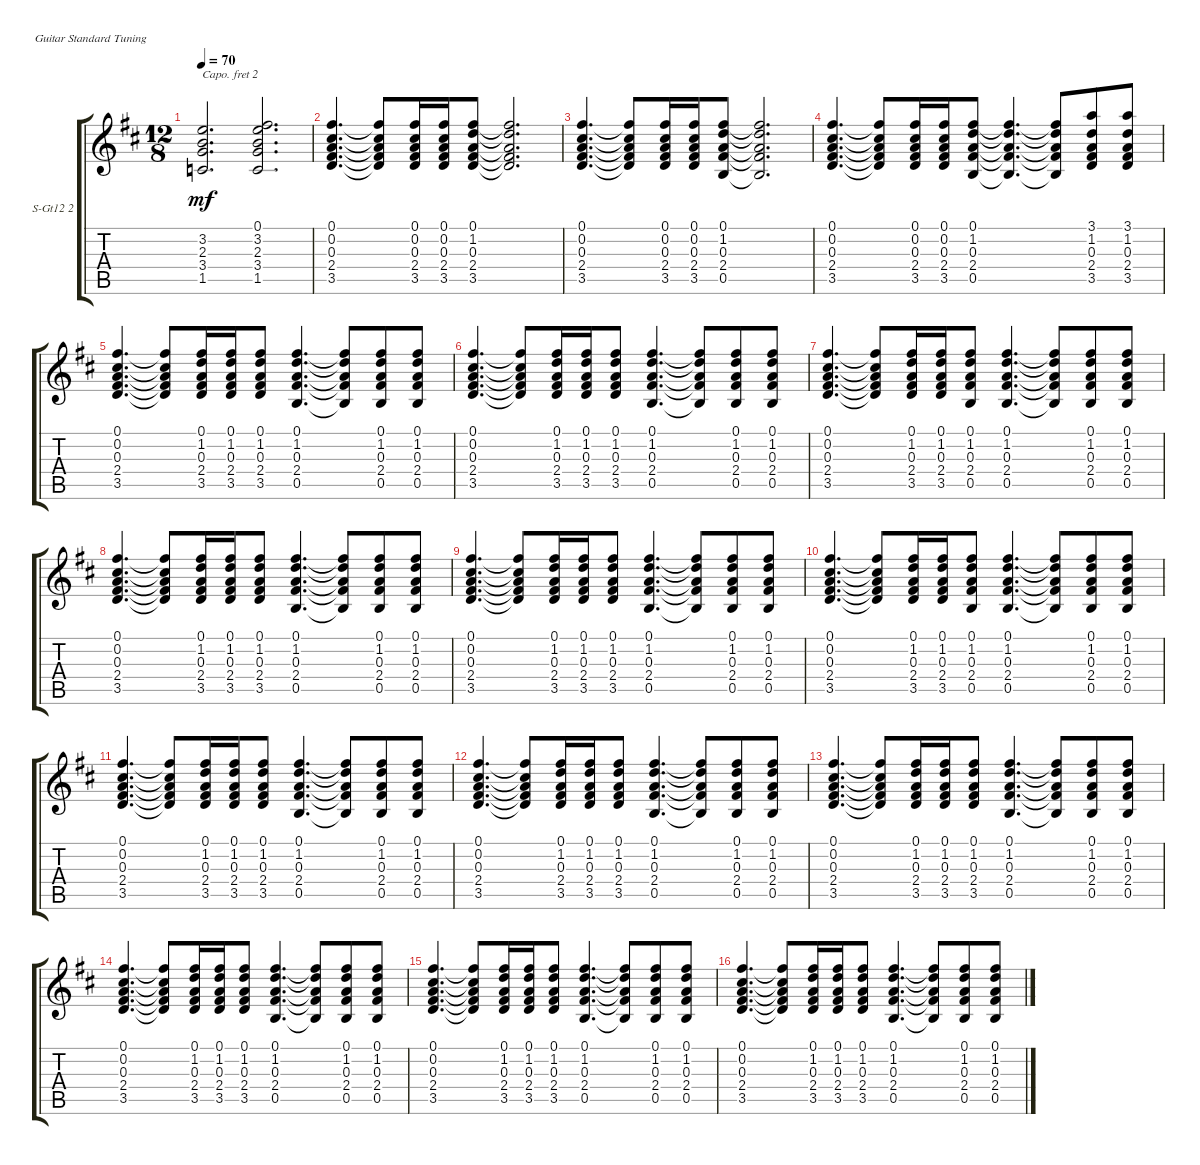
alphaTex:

\defaultSystemsLayout 4
\bracketExtendMode groupsimilarinstruments
\firstSystemTrackNameOrientation horizontal
\otherSystemsTrackNameOrientation horizontal
\track ("12 St. Steel Guitar2" "S-Gt12 2") {instrument acousticguitarsteel}
\staff {score tabs}
\capo 2
\tuning (E4 B3 G3 D3 A2 E2)
\ts (12 8)
\tempo 70
\clef g2
\ks d
(1.5 3.4 2.3 3.2).2{d dy mf} (3.2 2.3 3.4 1.5 0.1).2{d} |
(0.1 0.2 0.3 2.4 3.5).4{d} (3.5{t} 0.3{t} 0.2{t} 0.1{t} 2.4{t}).8 (0.1 2.4 0.3 0.2 3.5).16 (0.1 2.4 0.3 0.2 3.5).16 (0.1 1.2 0.3 2.4 3.5).8 (3.5{t} 2.4{t} 0.3{t} 1.2{t} 0.1{t}).2{d} |
(0.1 0.2 0.3 2.4 3.5).4{d} (3.5{t} 2.4{t} 0.3{t} 0.2{t} 0.1{t}).8 (0.1 0.2 0.3 2.4 3.5).16 (3.5 2.4 0.3 0.2 0.1).16 (0.1 1.2 0.3 2.4 0.5).8 (0.5{t} 2.4{t} 0.3{t} 1.2{t} 0.1{t}).2{d} |
(3.5 2.4 0.3 0.2 0.1).4{d} (0.1{t} 0.2{t} 0.3{t} 2.4{t} 3.5{t}).8 (3.5 2.4 0.3 0.1 0.2).16 (0.1 0.2 0.3 2.4 3.5).16 (0.5 2.4 0.3 1.2 0.1).8 (0.1{t} 1.2{t} 0.3{t} 2.4{t} 0.5{t}).4{d} (0.5{t} 2.4{t} 0.3{t} 1.2{t} 0.1{t}).8 (3.1 1.2 0.3 2.4 3.5).8 (3.5 2.4 0.3 1.2 3.1).8 |
(0.1 0.2 0.3 2.4 3.5).4{d} (3.5{t} 2.4{t} 0.3{t} 0.2{t} 0.1{t}).8 (3.5 2.4 0.3 1.2 0.1).16 (3.5 2.4 0.3 1.2 0.1).16 (3.5 2.4 0.3 1.2 0.1).8 (0.1 1.2 0.3 2.4 0.5).4{d} (0.5{t} 2.4{t} 0.3{t} 1.2{t} 0.1{t}).8 (0.1 1.2 0.3 2.4 0.5).8 (0.1 1.2 0.3 2.4 0.5).8 |
(0.1 0.2 0.3 2.4 3.5).4{d} (3.5{t} 2.4{t} 0.3{t} 0.2{t} 0.1{t}).8 (3.5 2.4 0.3 1.2 0.1).16 (3.5 2.4 0.3 1.2 0.1).16 (3.5 2.4 0.3 1.2 0.1).8 (0.1 1.2 0.3 2.4 0.5).4{d} (0.5{t} 2.4{t} 0.3{t} 1.2{t} 0.1{t}).8 (0.1 1.2 0.3 2.4 0.5).8 (0.1 1.2 0.3 2.4 0.5).8 |
(3.5 2.4 0.3 0.2 0.1).4{d} (0.1{t} 0.2{t} 0.3{t} 2.4{t} 3.5{t}).8 (3.5 2.4 0.3 0.1 1.2).16 (0.1 1.2 0.3 2.4 3.5).16 (0.5 2.4 0.3 1.2 0.1).8 (0.1 1.2 0.3 2.4 0.5).4{d} (0.5{t} 2.4{t} 0.3{t} 1.2{t} 0.1{t}).8 (0.1 1.2 0.3 2.4 0.5).8 (0.5 2.4 0.3 1.2 0.1).8 |
(0.1 0.2 0.3 2.4 3.5).4{d} (3.5{t} 2.4{t} 0.3{t} 0.2{t} 0.1{t}).8 (3.5 2.4 0.3 1.2 0.1).16 (3.5 2.4 0.3 1.2 0.1).16 (3.5 2.4 0.3 1.2 0.1).8 (0.1 1.2 0.3 2.4 0.5).4{d} (0.5{t} 2.4{t} 0.3{t} 1.2{t} 0.1{t}).8 (0.1 1.2 0.3 2.4 0.5).8 (0.1 1.2 0.3 2.4 0.5).8 |
(0.1 0.2 0.3 2.4 3.5).4{d} (3.5{t} 2.4{t} 0.3{t} 0.2{t} 0.1{t}).8 (3.5 2.4 0.3 1.2 0.1).16 (3.5 2.4 0.3 1.2 0.1).16 (3.5 2.4 0.3 1.2 0.1).8 (0.1 1.2 0.3 2.4 0.5).4{d} (0.5{t} 2.4{t} 0.3{t} 1.2{t} 0.1{t}).8 (0.1 1.2 0.3 2.4 0.5).8 (0.1 1.2 0.3 2.4 0.5).8 |
(3.5 2.4 0.3 0.2 0.1).4{d} (0.1{t} 0.2{t} 0.3{t} 2.4{t} 3.5{t}).8 (3.5 2.4 0.3 0.1 1.2).16 (0.1 1.2 0.3 2.4 3.5).16 (0.5 2.4 0.3 1.2 0.1).8 (0.1 1.2 0.3 2.4 0.5).4{d} (0.5{t} 2.4{t} 0.3{t} 1.2{t} 0.1{t}).8 (0.1 1.2 0.3 2.4 0.5).8 (0.5 2.4 0.3 1.2 0.1).8 |
(0.1 0.2 0.3 2.4 3.5).4{d} (3.5{t} 2.4{t} 0.3{t} 0.2{t} 0.1{t}).8 (3.5 2.4 0.3 1.2 0.1).16 (3.5 2.4 0.3 1.2 0.1).16 (3.5 2.4 0.3 1.2 0.1).8 (0.1 1.2 0.3 2.4 0.5).4{d} (0.5{t} 2.4{t} 0.3{t} 1.2{t} 0.1{t}).8 (0.1 1.2 0.3 2.4 0.5).8 (0.1 1.2 0.3 2.4 0.5).8 |
(0.1 0.2 0.3 2.4 3.5).4{d} (3.5{t} 2.4{t} 0.3{t} 0.2{t} 0.1{t}).8 (3.5 2.4 0.3 1.2 0.1).16 (3.5 2.4 0.3 1.2 0.1).16 (3.5 2.4 0.3 1.2 0.1).8 (0.1 1.2 0.3 2.4 0.5).4{d} (0.5{t} 2.4{t} 0.3{t} 1.2{t} 0.1{t}).8 (0.1 1.2 0.3 2.4 0.5).8 (0.1 1.2 0.3 2.4 0.5).8 |
(3.5 2.4 0.3 0.2 0.1).4{d} (0.1{t} 0.2{t} 0.3{t} 2.4{t} 3.5{t}).8 (3.5 2.4 0.3 0.1 1.2).16 (0.1 1.2 0.3 2.4 3.5).16 (3.5 2.4 0.3 1.2 0.1).8 (0.1 1.2 0.3 2.4 0.5).4{d} (0.5{t} 2.4{t} 0.3{t} 1.2{t} 0.1{t}).8 (0.1 1.2 0.3 2.4 0.5).8 (0.5 2.4 0.3 1.2 0.1).8 |
(0.1 0.2 0.3 2.4 3.5).4{d} (3.5{t} 2.4{t} 0.3{t} 0.2{t} 0.1{t}).8 (3.5 2.4 0.3 1.2 0.1).16 (3.5 2.4 0.3 1.2 0.1).16 (3.5 2.4 0.3 1.2 0.1).8 (0.1 1.2 0.3 2.4 0.5).4{d} (0.5{t} 2.4{t} 0.3{t} 1.2{t} 0.1{t}).8 (0.1 1.2 0.3 2.4 0.5).8 (0.1 1.2 0.3 2.4 0.5).8 |
(0.1 0.2 0.3 2.4 3.5).4{d} (3.5{t} 2.4{t} 0.3{t} 0.2{t} 0.1{t}).8 (3.5 2.4 0.3 1.2 0.1).16 (3.5 2.4 0.3 1.2 0.1).16 (3.5 2.4 0.3 1.2 0.1).8 (0.1 1.2 0.3 2.4 0.5).4{d} (0.5{t} 2.4{t} 0.3{t} 1.2{t} 0.1{t}).8 (0.1 1.2 0.3 2.4 0.5).8 (0.1 1.2 0.3 2.4 0.5).8 |
(0.1 0.2 0.3 2.4 3.5).4{d} (3.5{t} 2.4{t} 0.3{t} 0.2{t} 0.1{t}).8 (3.5 2.4 0.3 1.2 0.1).16 (3.5 2.4 0.3 1.2 0.1).16 (3.5 2.4 0.3 1.2 0.1).8 (0.1 1.2 0.3 2.4 0.5).4{d} (0.5{t} 2.4{t} 0.3{t} 1.2{t} 0.1{t}).8 (0.1 1.2 0.3 2.4 0.5).8 (0.1 1.2 0.3 2.4 0.5).8
